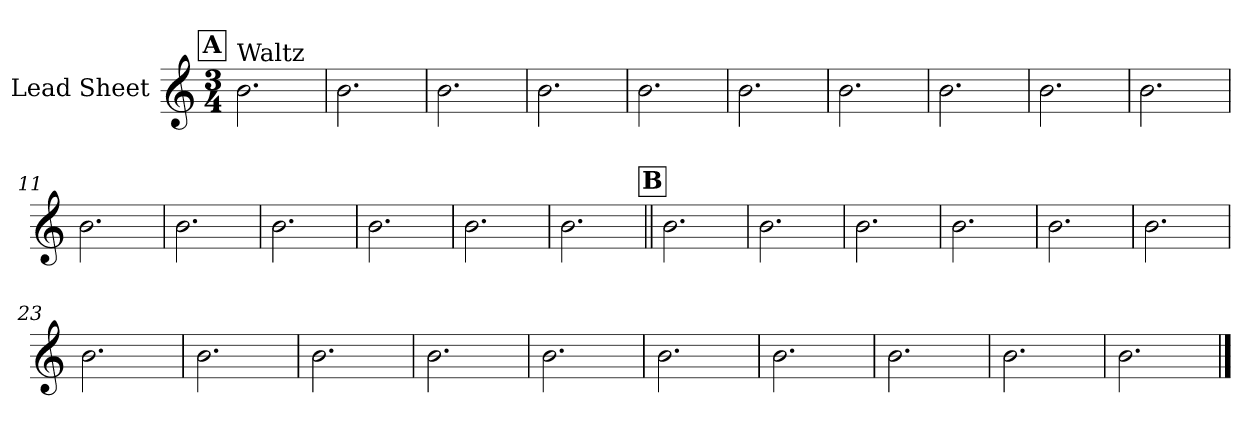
**kern
*part1
*staff1
*I"Lead Sheet
*clefG2
*k[]
*M3/4
!!LO:REH:place=s1:a:fs=14:t=A
=1
!LO:TX:a:t=Waltz
2.b\
=2
2.b\
=3
2.b\
=4
2.b\
!!LO:LB:g=z
=5
2.b\
=6
2.b\
=7
2.b\
=8
2.b\
!!LO:LB:g=z
=9
2.b\
=10
2.b\
=11
2.b\
=12
2.b\
!!LO:LB:g=z
=13
2.b\
=14
2.b\
=15
2.b\
=16
2.b\
!!LO:LB:g=z
!!LO:REH:place=s1:a:fs=14:t=B
=17||
2.b\
=18
2.b\
=19
2.b\
=20
2.b\
!!LO:LB:g=z
=21
2.b\
=22
2.b\
=23
2.b\
=24
2.b\
!!LO:LB:g=z
=25
2.b\
=26
2.b\
=27
2.b\
=28
2.b\
!!LO:LB:g=z
=29
2.b\
=30
2.b\
=31
2.b\
=32
2.b\
==
*-
